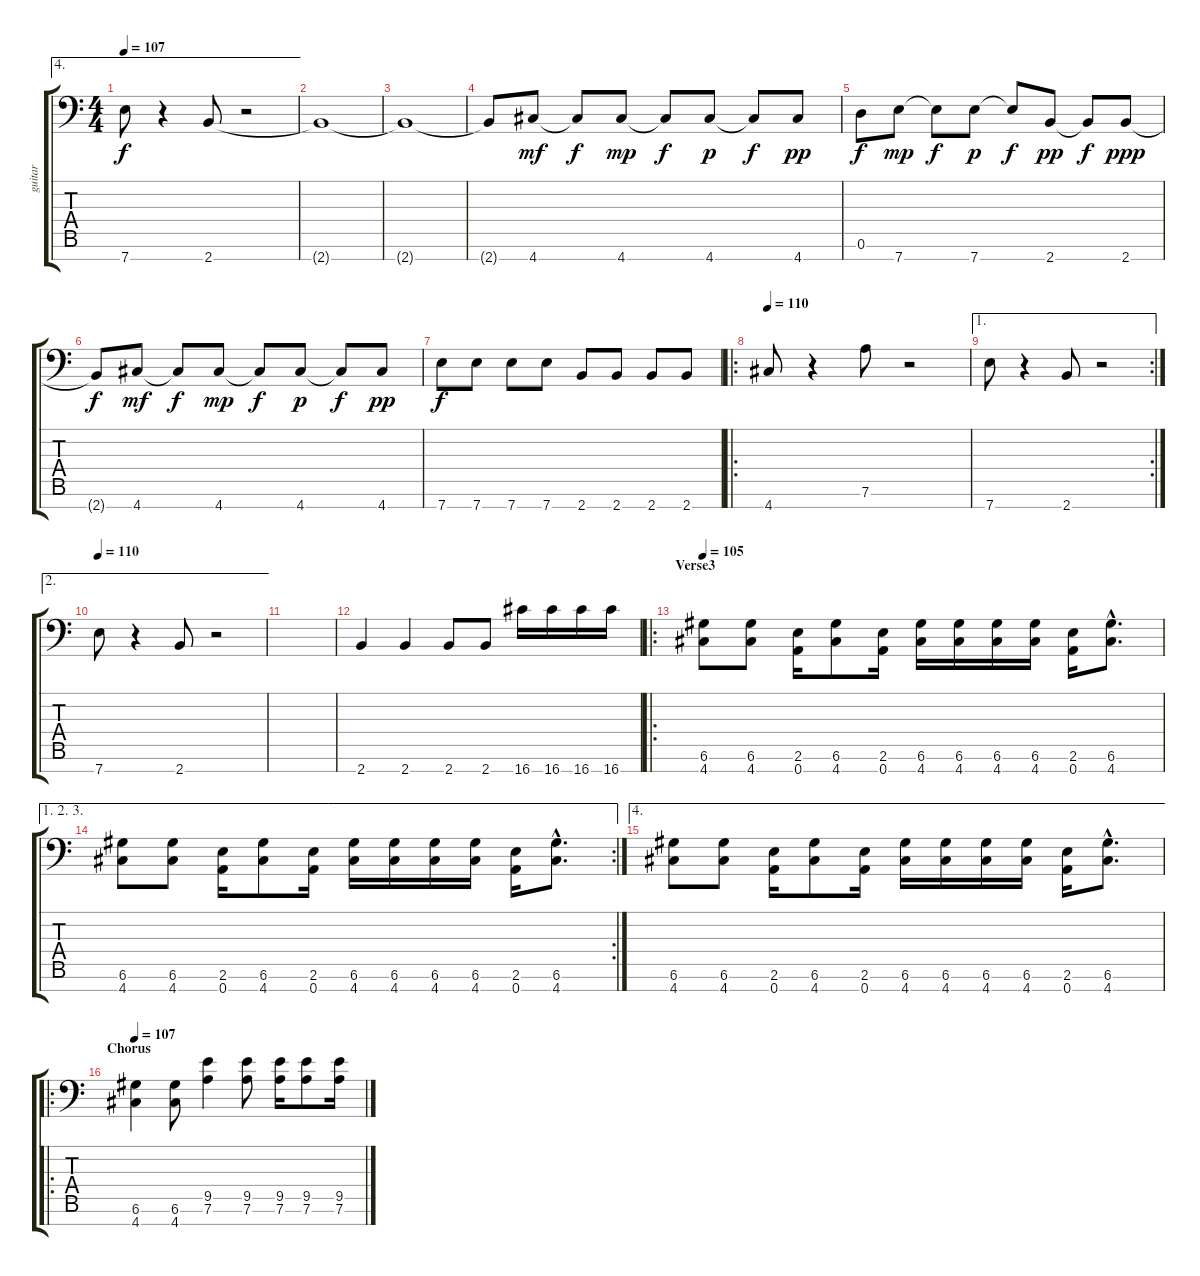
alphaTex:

\track ("guitar" "guitar") {instrument distortionguitar}
\staff {score tabs}
\tuning (D4 A3 F3 C3 G2 D2 A1) {hide}
\ae 4
\ts (4 4)
\tempo 107
\clef f4
\ks c
7.7.8{dy f} r.4 2.7.8 r.2 |
2.7{t}.1 |
2.7{t}.1 |
2.7{t}.8 4.7.8{dy mf} 4.7{t}.8{dy f} 4.7.8{dy mp} 4.7{t}.8{dy f} 4.7.8{dy p} 4.7{t}.8{dy f} 4.7.8{dy pp} |
0.6.8{dy f} 7.7.8{dy mp} 7.7{t}.8{dy f} 7.7.8{dy p} 7.7{t}.8{dy f} 2.7.8{dy pp} 2.7{t}.8{dy f} 2.7.8{dy ppp} |
2.7{t}.8{dy f} 4.7.8{dy mf} 4.7{t}.8{dy f} 4.7.8{dy mp} 4.7{t}.8{dy f} 4.7.8{dy p} 4.7{t}.8{dy f} 4.7.8{dy pp} |
7.7.8{dy f} 7.7.8 7.7.8 7.7.8 2.7.8 2.7.8 2.7.8 2.7.8 |
\ro
\tempo 110
4.7.8 r.4 7.6.8 r.2 |
\ae 1
\rc 2
7.7.8 r.4 2.7.8 r.2 |
\ae 2
\tempo 110
7.7.8 r.4 2.7.8 r.2 |
|
2.7.4 2.7.4 2.7.8 2.7.8 16.7.16 16.7.16 16.7.16 16.7.16 |
\ro
\section ("" "Verse3")
\tempo 105
(6.6 4.7).8 (6.6 4.7).8 (2.6 0.7).16 (6.6 4.7).8 (2.6 0.7).16 (6.6 4.7).16 (6.6 4.7).16 (6.6 4.7).16 (6.6 4.7).16 (2.6 0.7).16 (6.6{hac} 4.7{hac}).8{d} |
\ae (1 2 3)
\rc 2
(6.6 4.7).8 (6.6 4.7).8 (2.6 0.7).16 (6.6 4.7).8 (2.6 0.7).16 (6.6 4.7).16 (6.6 4.7).16 (6.6 4.7).16 (6.6 4.7).16 (2.6 0.7).16 (6.6{hac} 4.7{hac}).8{d} |
\ae 4
(6.6 4.7).8 (6.6 4.7).8 (2.6 0.7).16 (6.6 4.7).8 (2.6 0.7).16 (6.6 4.7).16 (6.6 4.7).16 (6.6 4.7).16 (6.6 4.7).16 (2.6 0.7).16 (6.6{hac} 4.7{hac}).8{d} |
\ro
\section ("" "Chorus")
\tempo 107
(6.6 4.7).4 (6.6 4.7).8 (9.5 7.6).4 (9.5 7.6).8 (9.5 7.6).16 (9.5 7.6).8 (9.5 7.6).16
